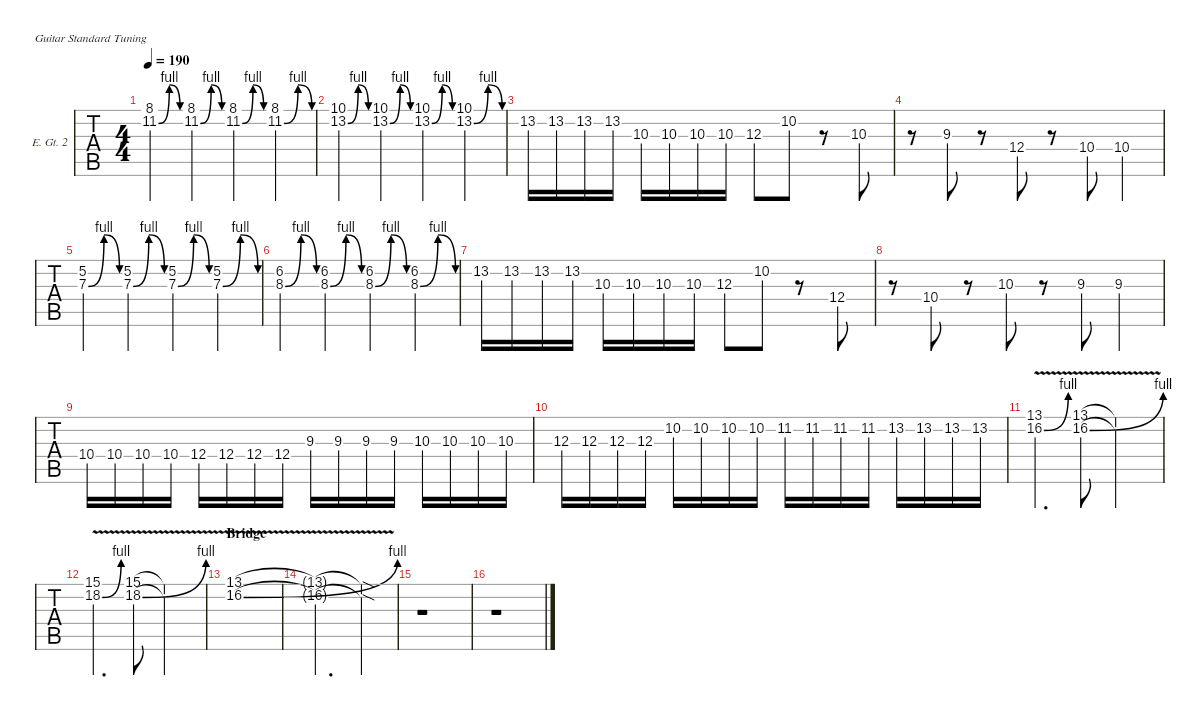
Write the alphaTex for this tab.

\defaultSystemsLayout 4
\hideDynamics
\bracketExtendMode nobrackets
\firstSystemTrackNameOrientation horizontal
\track ("Ele. Guitar 2.1" "E. Gt. 2") {defaultSystemsLayout 4 instrument distortionguitar}
\staff {tabs}
\tuning (E4 B3 G3 D3 A2 E2)
\ts (4 4)
\tempo 190
\clef g2
\scale
0.284145
\ks dminor
(8.1{acc forcenatural} 11.2{be (bendrelease 0 0 8.4 4 25.2 4 34.8 0) acc b}).4{dy f} (8.1{acc forcenatural} 11.2{be (bendrelease 0 0 8.4 4 25.2 4 34.8 0) acc b}).4 (8.1{acc forcenatural} 11.2{be (bendrelease 0 0 8.4 4 25.2 4 34.8 0) acc b}).4 (8.1{acc forcenatural} 11.2{be (bendrelease 0 0 8.4 4 25.2 4 34.8 0) acc b}).4 |
\scale
0.236408 (10.1{acc forcenatural} 13.2{be (bendrelease 0 0 9.6 4 25.8 4 34.8 0) acc forcenatural}).4 (10.1{acc forcenatural} 13.2{be (bendrelease 0 0 9.6 4 25.8 4 34.8 0) acc forcenatural}).4 (10.1{acc forcenatural} 13.2{be (bendrelease 0 0 9.6 4 25.8 4 34.8 0) acc forcenatural}).4 (10.1{acc forcenatural} 13.2{be (bendrelease 0 0 9.6 4 25.8 4 34.8 0) acc forcenatural}).4 |
\scale
0.240829 13.2{acc forcenatural}.16 13.2{acc forcenatural}.16 13.2{acc forcenatural}.16 13.2{acc forcenatural}.16{beam split} 10.3{acc forcenatural}.16 10.3{acc forcenatural}.16 10.3{acc forcenatural}.16 10.3{acc forcenatural}.16 12.3{acc forcenatural}.8 10.2{acc forcenatural}.8 r.8 10.3{acc forcenatural}.8 |
\scale
0.238618 r.8 9.3{acc forcenatural}.8 r.8 12.4{acc forcenatural}.8 r.8 10.4{acc forcenatural}.8 10.4{acc forcenatural}.4 |
\scale
0.284145 (5.2{acc forcenatural} 7.3{be (bendrelease 0 0 7.199999999999999 4 24.599999999999998 4 30 0) acc forcenatural}).4 (5.2{acc forcenatural} 7.3{be (bendrelease 0 0 7.199999999999999 4 24.599999999999998 4 30 0) acc forcenatural}).4 (5.2{acc forcenatural} 7.3{be (bendrelease 0 0 7.199999999999999 4 24.599999999999998 4 30 0) acc forcenatural}).4 (5.2{acc forcenatural} 7.3{be (bendrelease 0 0 7.199999999999999 4 24.599999999999998 4 30 0) acc forcenatural}).4 |
\scale
0.236408 (6.2{acc forcenatural} 8.3{be (bendrelease 0 0 9.6 4 28.2 4 36.6 0) acc b}).4 (6.2{acc forcenatural} 8.3{be (bendrelease 0 0 9.6 4 28.2 4 36.6 0) acc b}).4 (6.2{acc forcenatural} 8.3{be (bendrelease 0 0 9.6 4 28.2 4 36.6 0) acc b}).4 (6.2{acc forcenatural} 8.3{be (bendrelease 0 0 9.6 4 28.2 4 36.6 0) acc b}).4 |
\scale
0.240829 13.2{acc forcenatural}.16 13.2{acc forcenatural}.16 13.2{acc forcenatural}.16 13.2{acc forcenatural}.16{beam split} 10.3{acc forcenatural}.16 10.3{acc forcenatural}.16 10.3{acc forcenatural}.16 10.3{acc forcenatural}.16 12.3{acc forcenatural}.8 10.2{acc forcenatural}.8 r.8 12.4{acc forcenatural}.8 |
\scale
0.238618 r.8 10.4{acc forcenatural}.8 r.8 10.3{acc forcenatural}.8 r.8 9.3{acc forcenatural}.8 9.3{acc forcenatural}.4 |
\scale
0.284145 10.4{acc forcenatural}.16 10.4{acc forcenatural}.16 10.4{acc forcenatural}.16 10.4{acc forcenatural}.16{beam split} 12.4{acc forcenatural}.16 12.4{acc forcenatural}.16 12.4{acc forcenatural}.16 12.4{acc forcenatural}.16 9.3{acc forcenatural}.16 9.3{acc forcenatural}.16 9.3{acc forcenatural}.16 9.3{acc forcenatural}.16{beam split} 10.3{acc forcenatural}.16 10.3{acc forcenatural}.16 10.3{acc forcenatural}.16 10.3{acc forcenatural}.16 |
\scale
0.236408 12.3{acc forcenatural}.16 12.3{acc forcenatural}.16 12.3{acc forcenatural}.16 12.3{acc forcenatural}.16{beam split} 10.2{acc forcenatural}.16 10.2{acc forcenatural}.16 10.2{acc forcenatural}.16 10.2{acc forcenatural}.16 11.2{acc b}.16 11.2{acc b}.16 11.2{acc b}.16 11.2{acc b}.16{beam split} 13.2{acc forcenatural}.16 13.2{acc forcenatural}.16 13.2{acc forcenatural}.16 13.2{acc forcenatural}.16 |
\scale
0.240829 (13.1{v acc forcenatural} 16.2{be (bend 0 0 18 4) acc b}).4{d} (13.1{v acc forcenatural} 16.2{be (bend 0 0 18 4) acc b}).8 (16.2{t} 13.1{v t acc forcenatural}).2 |
\scale
0.238618 (15.1{v acc forcenatural} 18.2{be (bend 0 0 18 4) acc forcenatural}).4{d} (15.1{v acc forcenatural} 18.2{be (bend 0 0 18 4) acc forcenatural}).8 (18.2{t} 15.1{v t acc forcenatural}).2 |
\section ("" "Bridge")
\scale
0.284145 (13.1{v acc forcenatural} 16.2{be (bend 0 0 7.8 4) acc b}).1 |
\scale
0.236408 (13.1{v t acc forcenatural} 16.2{t}).2{d} (16.2{sod t} 13.1{sod t acc forcenatural}).4 |
\scale
0.240829 r.1 |
\scale
0.238619 r.1
